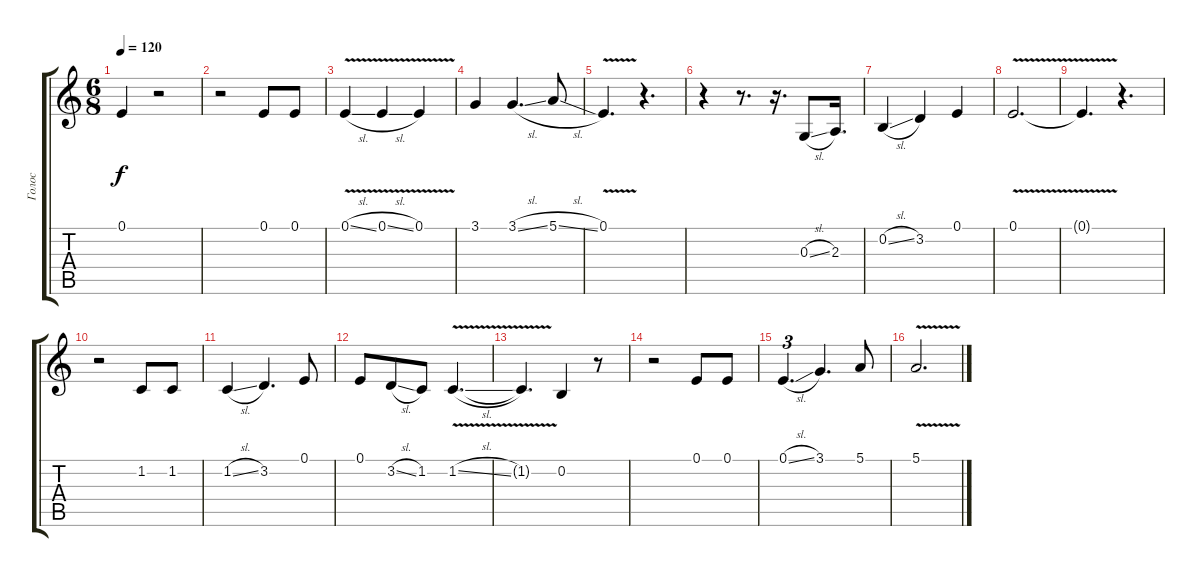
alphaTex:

\track ("Голос" "Голос") {instrument lead3calliope}
\staff {score tabs}
\tuning (E4 B3 G3 D3 A2 E2) {hide}
\ts (6 8)
\tempo 120
\clef g2
\ks c
0.1{t}.4{dy f} r.2 |
r.2 0.1.8 0.1.8 |
0.1{v sl}.4 0.1{v sl}.4 0.1{v}.4 |
3.1.4 3.1{sl}.4{d} 5.1{sl}.8 |
0.1{v}.4{d} r.4{d} |
r.4 r.8{d} r.16{d} 0.3{sl}.8 2.3.16{d} |
0.2{sl}.4 3.2.4 0.1.4 |
0.1{v}.2{d} |
0.1{t}.4{d} r.4{d} |
r.2 1.2.8 1.2.8 |
1.2{sl}.4 3.2.4{d} 0.1.8 |
0.1.8 3.2{sl}.8 1.2.8 1.2{v sl}.4{d} |
1.2{t}.4{d} 0.2.4 r.8 |
r.2 0.1.8 0.1.8 |
0.1{sl}.4{d tu (3 2)} 3.1.4{d} 5.1.8 |
5.1{v}.2{d}
